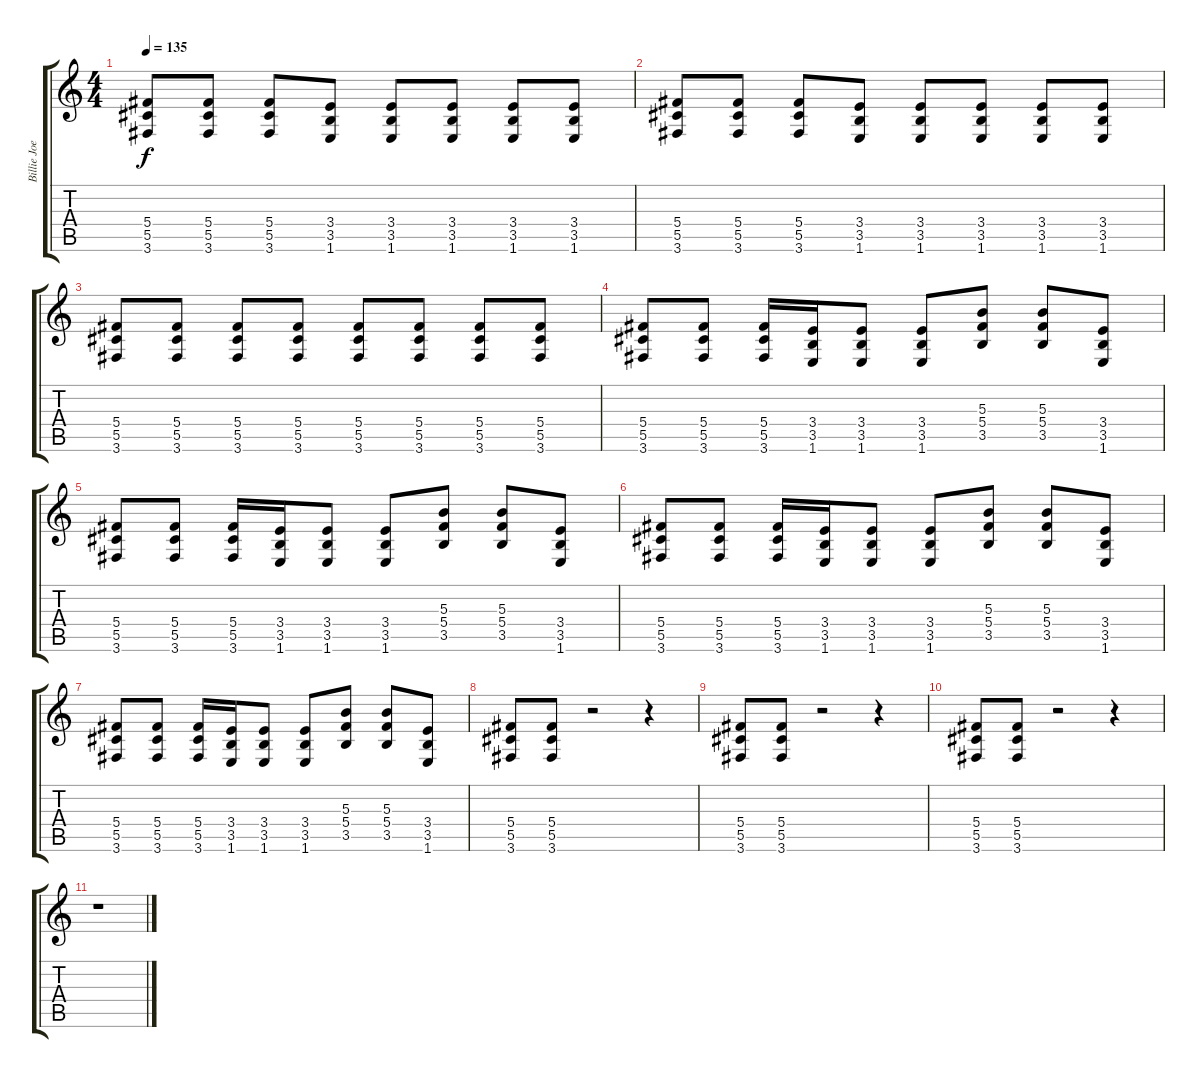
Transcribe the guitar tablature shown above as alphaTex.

\track ("Billie Joe - Guitar 2" "Billie Joe") {instrument distortionguitar}
\staff {score tabs}
\tuning (Eb4 Bb3 Gb3 Db3 Ab2 Eb2) {hide}
\ts (4 4)
\tempo 135
\clef g2
\ks c
(5.4 5.5 3.6).8{dy f} (5.4 5.5 3.6).8 (5.4 5.5 3.6).8 (3.4 3.5 1.6).8 (3.4 3.5 1.6).8 (3.4 3.5 1.6).8 (3.4 3.5 1.6).8 (3.4 3.5 1.6).8 |
(5.4 5.5 3.6).8 (5.4 5.5 3.6).8 (5.4 5.5 3.6).8 (3.4 3.5 1.6).8 (3.4 3.5 1.6).8 (3.4 3.5 1.6).8 (3.4 3.5 1.6).8 (3.4 3.5 1.6).8 |
(5.4 5.5 3.6).8 (5.4 5.5 3.6).8 (5.4 5.5 3.6).8 (5.4 5.5 3.6).8 (5.4 5.5 3.6).8 (5.4 5.5 3.6).8 (5.4 5.5 3.6).8 (5.4 5.5 3.6).8 |
(5.4 5.5 3.6).8 (5.4 5.5 3.6).8 (5.4 5.5 3.6).16 (3.4 3.5 1.6).16 (3.4 3.5 1.6).8 (3.4 3.5 1.6).8 (5.3 5.4 3.5).8 (5.3 5.4 3.5).8 (3.4 3.5 1.6).8 |
(5.4 5.5 3.6).8 (5.4 5.5 3.6).8 (5.4 5.5 3.6).16 (3.4 3.5 1.6).16 (3.4 3.5 1.6).8 (3.4 3.5 1.6).8 (5.3 5.4 3.5).8 (5.3 5.4 3.5).8 (3.4 3.5 1.6).8 |
(5.4 5.5 3.6).8 (5.4 5.5 3.6).8 (5.4 5.5 3.6).16 (3.4 3.5 1.6).16 (3.4 3.5 1.6).8 (3.4 3.5 1.6).8 (5.3 5.4 3.5).8 (5.3 5.4 3.5).8 (3.4 3.5 1.6).8 |
(5.4 5.5 3.6).8 (5.4 5.5 3.6).8 (5.4 5.5 3.6).16 (3.4 3.5 1.6).16 (3.4 3.5 1.6).8 (3.4 3.5 1.6).8 (5.3 5.4 3.5).8 (5.3 5.4 3.5).8 (3.4 3.5 1.6).8 |
(5.4 5.5 3.6).8 (5.4 5.5 3.6).8 r.2 r.4 |
(5.4 5.5 3.6).8 (5.4 5.5 3.6).8 r.2 r.4 |
(5.4 5.5 3.6).8 (5.4 5.5 3.6).8 r.2 r.4 |
r.1
